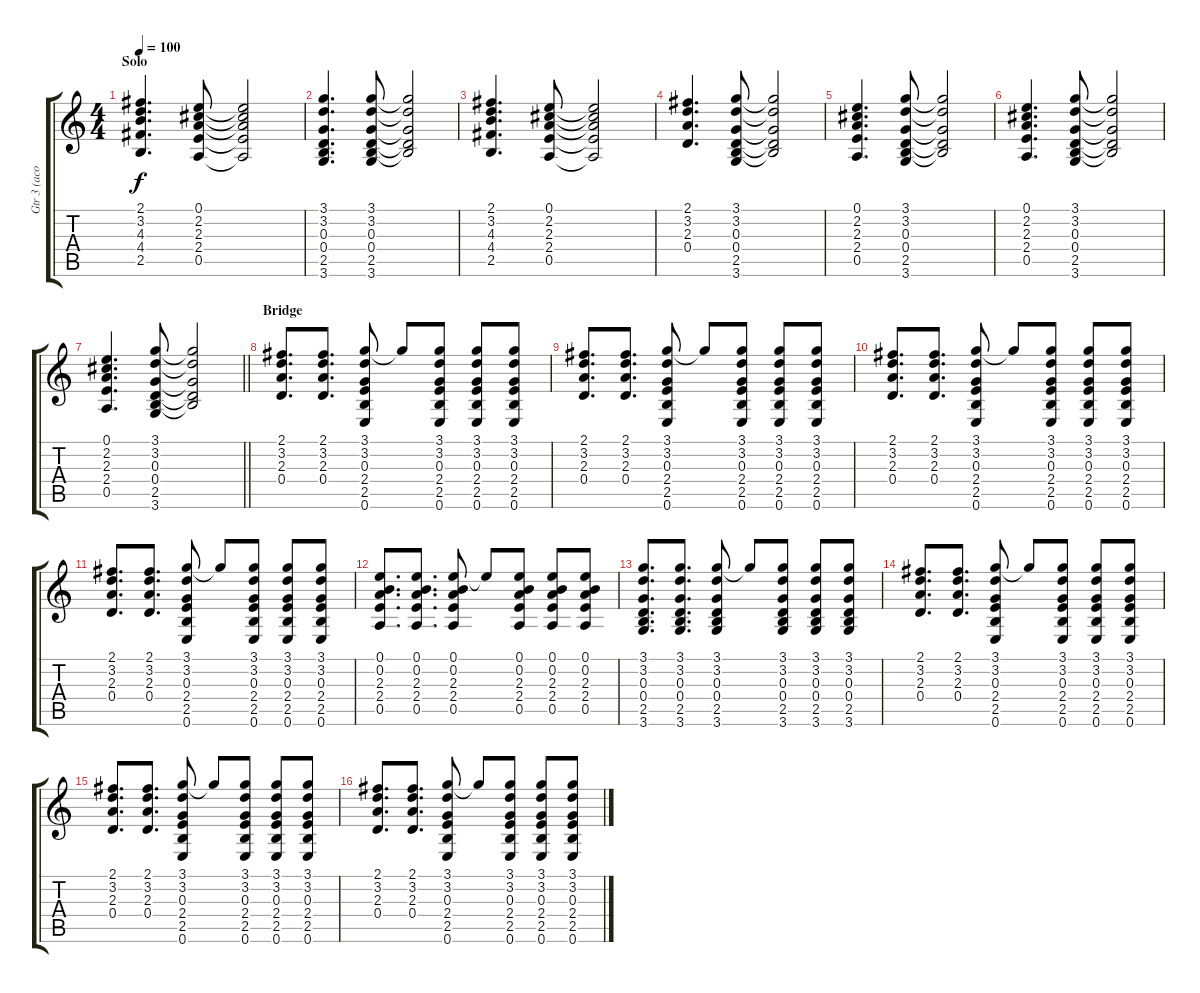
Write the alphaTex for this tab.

\track ("Gtr 3 (acoustic)" "Gtr 3 (aco") {instrument acousticguitarsteel}
\staff {score tabs}
\tuning (E4 B3 G3 D3 A2 E2) {hide}
\ts (4 4)
\section ("" "Solo")
\tempo 100
\clef g2
\ks c
(2.1 3.2 4.3 4.4 2.5).4{d dy f} (0.1 2.2 2.3 2.4 0.5).8 (0.1{t} 2.2{t} 2.3{t} 2.4{t} 0.5{t}).2 |
(3.1 3.2 0.3 0.4 2.5 3.6).4{d} (3.1 3.2 0.3 0.4 2.5 3.6).8 (3.1{t} 3.2{t} 0.3{t} 0.4{t} 2.5{t}).2 |
(2.1 3.2 4.3 4.4 2.5).4{d} (0.1 2.2 2.3 2.4 0.5).8 (0.1{t} 2.2{t} 2.3{t} 2.4{t} 0.5{t}).2 |
(2.1 3.2 2.3 0.4).4{d} (3.1 3.2 0.3 0.4 2.5 3.6).8 (3.1{t} 3.2{t} 0.3{t} 0.4{t} 2.5{t}).2 |
(0.1 2.2 2.3 2.4 0.5).4{d} (3.1 3.2 0.3 0.4 2.5 3.6).8 (3.1{t} 3.2{t} 0.3{t} 0.4{t} 2.5{t}).2 |
(0.1 2.2 2.3 2.4 0.5).4{d} (3.1 3.2 0.3 0.4 2.5 3.6).8 (3.1{t} 3.2{t} 0.3{t} 0.4{t} 2.5{t}).2 |
\barLineRight lightlight
(0.1 2.2 2.3 2.4 0.5).4{d} (3.1 3.2 0.3 0.4 2.5 3.6).8 (3.1{t} 3.2{t} 0.3{t} 0.4{t} 2.5{t}).2 |
\section ("" "Bridge")
(2.1 3.2 2.3 0.4).8{d} (2.1 3.2 2.3 0.4).8{d} (3.1 3.2 0.3 2.4 2.5 0.6).8 3.1{t}.8 (3.1 3.2 0.3 2.4 2.5 0.6).8 (3.1 3.2 0.3 2.4 2.5 0.6).8 (3.1 3.2 0.3 2.4 2.5 0.6).8 |
(2.1 3.2 2.3 0.4).8{d} (2.1 3.2 2.3 0.4).8{d} (3.1 3.2 0.3 2.4 2.5 0.6).8 3.1{t}.8 (3.1 3.2 0.3 2.4 2.5 0.6).8 (3.1 3.2 0.3 2.4 2.5 0.6).8 (3.1 3.2 0.3 2.4 2.5 0.6).8 |
(2.1 3.2 2.3 0.4).8{d} (2.1 3.2 2.3 0.4).8{d} (3.1 3.2 0.3 2.4 2.5 0.6).8 3.1{t}.8 (3.1 3.2 0.3 2.4 2.5 0.6).8 (3.1 3.2 0.3 2.4 2.5 0.6).8 (3.1 3.2 0.3 2.4 2.5 0.6).8 |
(2.1 3.2 2.3 0.4).8{d} (2.1 3.2 2.3 0.4).8{d} (3.1 3.2 0.3 2.4 2.5 0.6).8 3.1{t}.8 (3.1 3.2 0.3 2.4 2.5 0.6).8 (3.1 3.2 0.3 2.4 2.5 0.6).8 (3.1 3.2 0.3 2.4 2.5 0.6).8 |
(0.1 0.2 2.3 2.4 0.5).8{d} (0.1 0.2 2.3 2.4 0.5).8{d} (0.1 0.2 2.3 2.4 0.5).8 0.1{t}.8 (0.1 0.2 2.3 2.4 0.5).8 (0.1 0.2 2.3 2.4 0.5).8 (0.1 0.2 2.3 2.4 0.5).8 |
(3.1 3.2 0.3 0.4 2.5 3.6).8{d} (3.1 3.2 0.3 0.4 2.5 3.6).8{d} (3.1 3.2 0.3 0.4 2.5 3.6).8 3.1{t}.8 (3.1 3.2 0.3 0.4 2.5 3.6).8 (3.1 3.2 0.3 0.4 2.5 3.6).8 (3.1 3.2 0.3 0.4 2.5 3.6).8 |
(2.1 3.2 2.3 0.4).8{d} (2.1 3.2 2.3 0.4).8{d} (3.1 3.2 0.3 2.4 2.5 0.6).8 3.1{t}.8 (3.1 3.2 0.3 2.4 2.5 0.6).8 (3.1 3.2 0.3 2.4 2.5 0.6).8 (3.1 3.2 0.3 2.4 2.5 0.6).8 |
(2.1 3.2 2.3 0.4).8{d} (2.1 3.2 2.3 0.4).8{d} (3.1 3.2 0.3 2.4 2.5 0.6).8 3.1{t}.8 (3.1 3.2 0.3 2.4 2.5 0.6).8 (3.1 3.2 0.3 2.4 2.5 0.6).8 (3.1 3.2 0.3 2.4 2.5 0.6).8 |
(2.1 3.2 2.3 0.4).8{d} (2.1 3.2 2.3 0.4).8{d} (3.1 3.2 0.3 2.4 2.5 0.6).8 3.1{t}.8 (3.1 3.2 0.3 2.4 2.5 0.6).8 (3.1 3.2 0.3 2.4 2.5 0.6).8 (3.1 3.2 0.3 2.4 2.5 0.6).8
